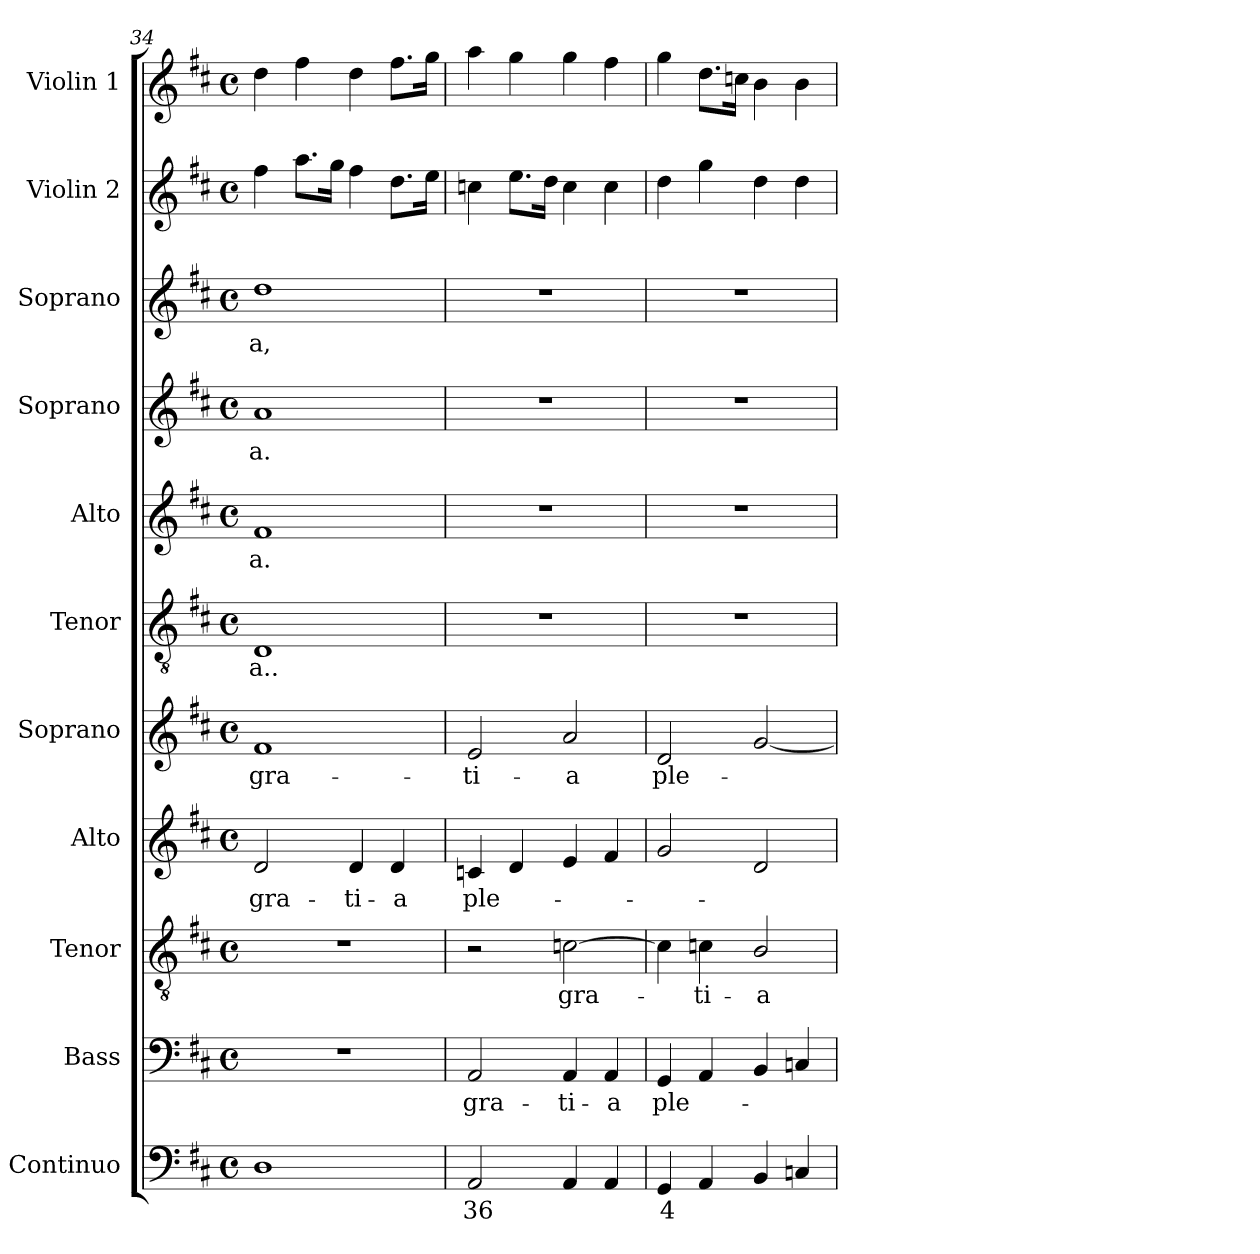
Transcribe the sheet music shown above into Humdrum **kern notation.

**kern	**text	**kern	**text	**kern	**text	**kern	**text	**kern	**text	**kern	**text	**kern	**text	**kern	**text	**kern	**text	**kern	**kern
*part11	*part11	*part10	*part10	*part9	*part9	*part8	*part8	*part7	*part7	*part6	*part6	*part5	*part5	*part4	*part4	*part3	*part3	*part2	*part1
*staff11	*staff11	*staff10	*staff10	*staff9	*staff9	*staff8	*staff8	*staff7	*staff7	*staff6	*staff6	*staff5	*staff5	*staff4	*staff4	*staff3	*staff3	*staff2	*staff1
*I"Continuo	*	*I"Bass	*	*I"Tenor	*	*I"Alto	*	*I"Soprano	*	*I"Tenor	*	*I"Alto	*	*I"Soprano	*	*I"Soprano	*	*I"Violin 2	*I"Violin 1
*I'Cont.	*	*I'B.	*	*I'T.	*	*I'A.	*	*I'S.	*	*I'T.	*	*I'A.	*	*I'S.	*	*I'S.	*	*I'Vln. 2	*I'Vln. 1
*clefF4	*	*clefF4	*	*clefGv2	*	*clefG2	*	*clefG2	*	*clefGv2	*	*clefG2	*	*clefG2	*	*clefG2	*	*clefG2	*clefG2
*	*	*	*	*ITrd7c12	*	*	*	*	*	*ITrd7c12	*	*	*	*	*	*	*	*	*
*k[f#c#]	*	*k[f#c#]	*	*k[f#c#]	*	*k[f#c#]	*	*k[f#c#]	*	*k[f#c#]	*	*k[f#c#]	*	*k[f#c#]	*	*k[f#c#]	*	*k[f#c#]	*k[f#c#]
*D:	*	*D:	*	*D:	*	*D:	*	*D:	*	*D:	*	*D:	*	*D:	*	*D:	*	*D:	*D:
*M4/4	*	*M4/4	*	*M4/4	*	*M4/4	*	*M4/4	*	*M4/4	*	*M4/4	*	*M4/4	*	*M4/4	*	*M4/4	*M4/4
*met(c)	*	*met(c)	*	*met(c)	*	*met(c)	*	*met(c)	*	*met(c)	*	*met(c)	*	*met(c)	*	*met(c)	*	*met(c)	*met(c)
=34	=34	=34	=34	=34	=34	=34	=34	=34	=34	=34	=34	=34	=34	=34	=34	=34	=34	=34	=34
!	!	!	!	!	!	!	!LO:LY:b:color=#000000	!	!	!	!	!	!	!	!	!	!	!	!
!	!	!	!	!	!	!	!	!	!LO:LY:b:color=#000000	!	!	!	!	!	!	!	!	!	!
!	!	!	!	!	!	!	!	!	!	!	!LO:LY:b:color=#000000	!	!	!	!	!	!	!	!
!	!	!	!	!	!	!	!	!	!	!	!	!	!LO:LY:b:color=#000000	!	!	!	!	!	!
!	!	!	!	!	!	!	!	!	!	!	!	!	!	!	!LO:LY:b:color=#000000	!	!	!	!
!	!	!	!	!	!	!	!	!	!	!	!	!	!	!	!	!	!LO:LY:b:color=#000000	!	!
1Di	.	1r	.	1r	.	2di/	gra-	1f#i	gra-	1DDi	-a..	1f#i	-a.	1ai	-a.	1ddi	-a,	4ff#i\	4ddi\
.	.	.	.	.	.	.	.	.	.	.	.	.	.	.	.	.	.	8.aai\L	4ff#i\
.	.	.	.	.	.	.	.	.	.	.	.	.	.	.	.	.	.	16ggi\Jk	.
!	!	!	!	!	!	!	!LO:LY:b:color=#000000	!	!	!	!	!	!	!	!	!	!	!	!
.	.	.	.	.	.	4di/	-ti-	.	.	.	.	.	.	.	.	.	.	4ff#i\	4ddi\
!	!	!	!	!	!	!	!LO:LY:b:color=#000000	!	!	!	!	!	!	!	!	!	!	!	!
.	.	.	.	.	.	4di/	-a	.	.	.	.	.	.	.	.	.	.	8.ddi\L	8.ff#i\L
.	.	.	.	.	.	.	.	.	.	.	.	.	.	.	.	.	.	16eei\Jk	16ggi\Jk
=35	=35	=35	=35	=35	=35	=35	=35	=35	=35	=35	=35	=35	=35	=35	=35	=35	=35	=35	=35
!	!LO:LY:b:color=#000000	!	!	!	!	!	!	!	!	!	!	!	!	!	!	!	!	!	!
!	!	!	!LO:LY:b:color=#000000	!	!	!	!	!	!	!	!	!	!	!	!	!	!	!	!
!	!	!	!	!	!	!	!LO:LY:b:color=#000000	!	!	!	!	!	!	!	!	!	!	!	!
!	!	!	!	!	!	!	!	!	!LO:LY:b:color=#000000	!	!	!	!	!	!	!	!	!	!
2AAi/	36	2AAi/	gra-	2r	.	4cni/	ple-	2ei/	-ti-	1r	.	1r	.	1r	.	1r	.	4ccni\	4aai\
.	.	.	.	.	.	4di/	.	.	.	.	.	.	.	.	.	.	.	8.eei\L	4ggi\
.	.	.	.	.	.	.	.	.	.	.	.	.	.	.	.	.	.	16ddi\Jk	.
!	!	!	!LO:LY:b:color=#000000	!	!	!	!	!	!	!	!	!	!	!	!	!	!	!	!
!	!	!	!	!	!LO:LY:b:color=#000000	!	!	!	!	!	!	!	!	!	!	!	!	!	!
!	!	!	!	!	!	!	!	!	!LO:LY:b:color=#000000	!	!	!	!	!	!	!	!	!	!
4AAi/	.	4AAi/	-ti-	[>2Cni\	gra-	4ei/	.	2ai/	-a	.	.	.	.	.	.	.	.	4cci\	4ggi\
!	!	!	!LO:LY:b:color=#000000	!	!	!	!	!	!	!	!	!	!	!	!	!	!	!	!
4AAi/	.	4AAi/	-a	.	.	4f#i/	.	.	.	.	.	.	.	.	.	.	.	4cci\	4ff#i\
=36	=36	=36	=36	=36	=36	=36	=36	=36	=36	=36	=36	=36	=36	=36	=36	=36	=36	=36	=36
!	!LO:LY:b:color=#000000	!	!	!	!	!	!	!	!	!	!	!	!	!	!	!	!	!	!
!	!	!	!LO:LY:b:color=#000000	!	!	!	!	!	!	!	!	!	!	!	!	!	!	!	!
!	!	!	!	!	!	!	!	!	!LO:LY:b:color=#000000	!	!	!	!	!	!	!	!	!	!
4GGi/	4	4GGi/	ple-	4Ci\]	.	2gi/	.	2di/	ple-	1r	.	1r	.	1r	.	1r	.	4ddi\	4ggi\
!	!	!	!	!	!LO:LY:b:color=#000000	!	!	!	!	!	!	!	!	!	!	!	!	!	!
4AAi/	.	4AAi/	.	4Cni\	-ti-	.	.	.	.	.	.	.	.	.	.	.	.	4ggi\	8.ddi\L
.	.	.	.	.	.	.	.	.	.	.	.	.	.	.	.	.	.	.	16ccni\Jk
!	!	!	!	!	!LO:LY:b:color=#000000	!	!	!	!	!	!	!	!	!	!	!	!	!	!
4BBi/	.	4BBi/	.	2BBi/	-a	2di/	.	[<2gi/	.	.	.	.	.	.	.	.	.	4ddi\	4bi\
4Cni/	.	4Cni/	.	.	.	.	.	.	.	.	.	.	.	.	.	.	.	4ddi\	4bi\
=	=	=	=	=	=	=	=	=	=	=	=	=	=	=	=	=	=	=	=
*-	*-	*-	*-	*-	*-	*-	*-	*-	*-	*-	*-	*-	*-	*-	*-	*-	*-	*-	*-
